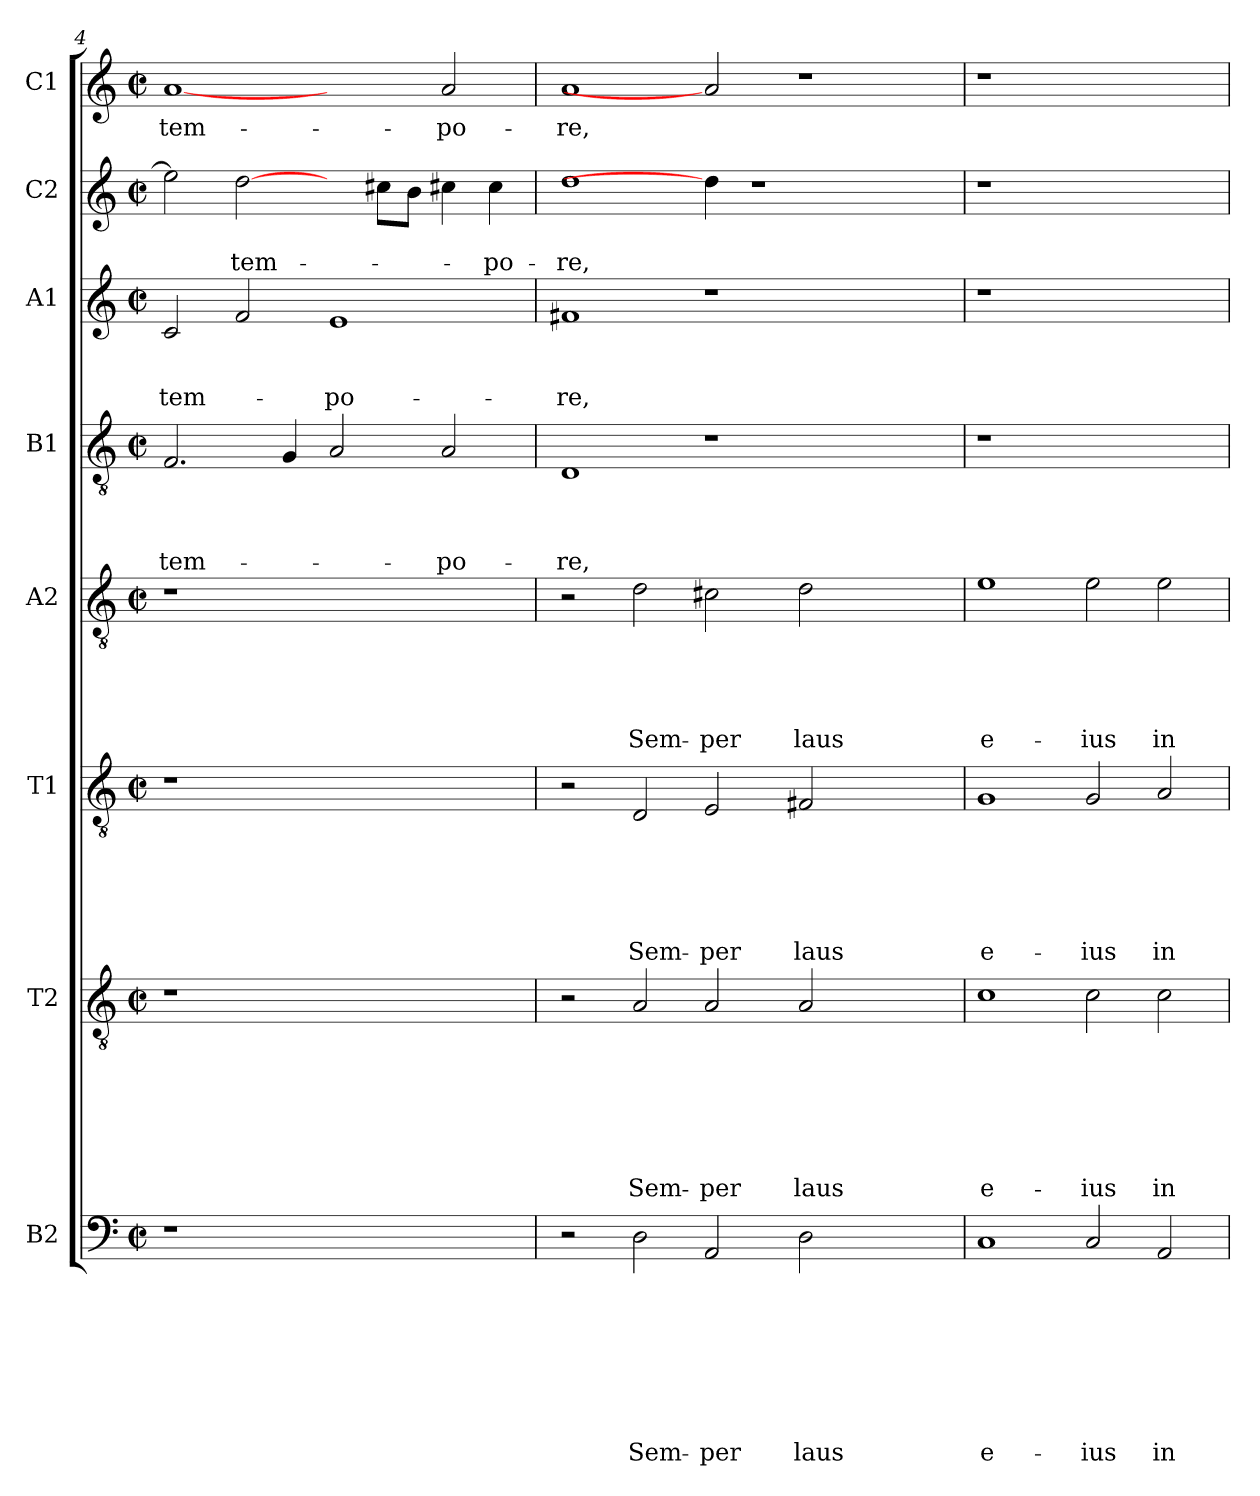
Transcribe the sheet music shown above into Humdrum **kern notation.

**kern	**text	**text	**text	**text	**text	**text	**text	**text	**kern	**text	**text	**text	**text	**text	**text	**text	**kern	**text	**text	**text	**text	**text	**text	**kern	**text	**text	**text	**text	**text	**kern	**text	**text	**text	**text	**kern	**text	**text	**text	**kern	**text	**text	**kern	**text
*part8	*part8	*part8	*part8	*part8	*part8	*part8	*part8	*part8	*part7	*part7	*part7	*part7	*part7	*part7	*part7	*part7	*part6	*part6	*part6	*part6	*part6	*part6	*part6	*part5	*part5	*part5	*part5	*part5	*part5	*part4	*part4	*part4	*part4	*part4	*part3	*part3	*part3	*part3	*part2	*part2	*part2	*part1	*part1
*staff8	*staff8	*staff8	*staff8	*staff8	*staff8	*staff8	*staff8	*staff8	*staff7	*staff7	*staff7	*staff7	*staff7	*staff7	*staff7	*staff7	*staff6	*staff6	*staff6	*staff6	*staff6	*staff6	*staff6	*staff5	*staff5	*staff5	*staff5	*staff5	*staff5	*staff4	*staff4	*staff4	*staff4	*staff4	*staff3	*staff3	*staff3	*staff3	*staff2	*staff2	*staff2	*staff1	*staff1
*I"B2	*	*	*	*	*	*	*	*	*I"T2	*	*	*	*	*	*	*	*I"T1	*	*	*	*	*	*	*I"A2	*	*	*	*	*	*I"B1	*	*	*	*	*I"A1	*	*	*	*I"C2	*	*	*I"C1	*
*clefF4	*	*	*	*	*	*	*	*	*clefGv2	*	*	*	*	*	*	*	*clefGv2	*	*	*	*	*	*	*clefGv2	*	*	*	*	*	*clefGv2	*	*	*	*	*clefG2	*	*	*	*clefG2	*	*	*clefG2	*
*k[]	*	*	*	*	*	*	*	*	*k[]	*	*	*	*	*	*	*	*k[]	*	*	*	*	*	*	*k[]	*	*	*	*	*	*k[]	*	*	*	*	*k[]	*	*	*	*k[]	*	*	*k[]	*
*C:	*	*	*	*	*	*	*	*	*C:	*	*	*	*	*	*	*	*C:	*	*	*	*	*	*	*C:	*	*	*	*	*	*C:	*	*	*	*	*C:	*	*	*	*C:	*	*	*C:	*
*M2/2	*	*	*	*	*	*	*	*	*M2/2	*	*	*	*	*	*	*	*M2/2	*	*	*	*	*	*	*M2/2	*	*	*	*	*	*M2/2	*	*	*	*	*M2/2	*	*	*	*M2/2	*	*	*M2/2	*
*met(c|)	*	*	*	*	*	*	*	*	*met(c|)	*	*	*	*	*	*	*	*met(c|)	*	*	*	*	*	*	*met(c|)	*	*	*	*	*	*met(c|)	*	*	*	*	*met(c|)	*	*	*	*met(c|)	*	*	*met(c|)	*
=4	=4	=4	=4	=4	=4	=4	=4	=4	=4	=4	=4	=4	=4	=4	=4	=4	=4	=4	=4	=4	=4	=4	=4	=4	=4	=4	=4	=4	=4	=4	=4	=4	=4	=4	=4	=4	=4	=4	=4	=4	=4	=4	=4
!	!	!	!	!	!	!	!	!	!	!	!	!	!	!	!	!	!	!	!	!	!	!	!	!	!	!	!	!	!	!	!	!	!	!LO:LY:b	!	!	!	!LO:LY:b	!	!	!	!	!LO:LY:b
1r	.	.	.	.	.	.	.	.	1r	.	.	.	.	.	.	.	1r	.	.	.	.	.	.	1r	.	.	.	.	.	2.F/	.	.	.	tem-	2c/	.	.	tem-	2ee\]	.	.	[1a	tem-
!	!	!	!	!	!	!	!	!	!	!	!	!	!	!	!	!	!	!	!	!	!	!	!	!	!	!	!	!	!	!	!	!	!	!	!	!	!	!	!	!	!LO:LY:b	!	!
.	.	.	.	.	.	.	.	.	.	.	.	.	.	.	.	.	.	.	.	.	.	.	.	.	.	.	.	.	.	.	.	.	.	.	2f/	.	.	.	[2dd\	.	tem-	.	.
.	.	.	.	.	.	.	.	.	.	.	.	.	.	.	.	.	.	.	.	.	.	.	.	.	.	.	.	.	.	4G/	.	.	.	.	.	.	.	.	.	.	.	.	.
!	!	!	!	!	!	!	!	!	!	!	!	!	!	!	!	!	!	!	!	!	!	!	!	!	!	!	!	!	!	!	!	!	!	!	!	!	!	!LO:LY:b	!	!	!	!	!
1ryy	.	.	.	.	.	.	.	.	1ryy	.	.	.	.	.	.	.	1ryy	.	.	.	.	.	.	1ryy	.	.	.	.	.	2A/	.	.	.	.	1e	.	.	-po-	4ryy	.	.	2ryy	.
.	.	.	.	.	.	.	.	.	.	.	.	.	.	.	.	.	.	.	.	.	.	.	.	.	.	.	.	.	.	.	.	.	.	.	.	.	.	.	8cc#\L	.	.	.	.
.	.	.	.	.	.	.	.	.	.	.	.	.	.	.	.	.	.	.	.	.	.	.	.	.	.	.	.	.	.	.	.	.	.	.	.	.	.	.	8b\J	.	.	.	.
!	!	!	!	!	!	!	!	!	!	!	!	!	!	!	!	!	!	!	!	!	!	!	!	!	!	!	!	!	!	!	!	!	!	!LO:LY:b	!	!	!	!	!	!	!	!	!LO:LY:b
.	.	.	.	.	.	.	.	.	.	.	.	.	.	.	.	.	.	.	.	.	.	.	.	.	.	.	.	.	.	2A/	.	.	.	-po-	.	.	.	.	4cc#X\	.	.	2a/	-po-
!	!	!	!	!	!	!	!	!	!	!	!	!	!	!	!	!	!	!	!	!	!	!	!	!	!	!	!	!	!	!	!	!	!	!	!	!	!	!	!	!	!LO:LY:b	!	!
.	.	.	.	.	.	.	.	.	.	.	.	.	.	.	.	.	.	.	.	.	.	.	.	.	.	.	.	.	.	.	.	.	.	.	.	.	.	.	4cc#\	.	-po-	.	.
=5	=5	=5	=5	=5	=5	=5	=5	=5	=5	=5	=5	=5	=5	=5	=5	=5	=5	=5	=5	=5	=5	=5	=5	=5	=5	=5	=5	=5	=5	=5	=5	=5	=5	=5	=5	=5	=5	=5	=5	=5	=5	=5	=5
!	!	!	!	!	!	!	!	!	!	!	!	!	!	!	!	!	!	!	!	!	!	!	!	!	!	!	!	!	!	!	!	!	!	!LO:LY:b	!	!	!	!LO:LY:b	!	!	!LO:LY:b	!	!LO:LY:b
2r	.	.	.	.	.	.	.	.	2r	.	.	.	.	.	.	.	2r	.	.	.	.	.	.	2r	.	.	.	.	.	1D	.	.	.	-re,	1f#X	.	.	-re,	1dd	.	-re,	1a	-re,
!	!	!	!	!	!	!	!	!LO:LY:b	!	!	!	!	!	!	!	!LO:LY:b	!	!	!	!	!	!	!LO:LY:b	!	!	!	!	!	!LO:LY:b	!	!	!	!	!	!	!	!	!	!	!	!	!	!
2D\	.	.	.	.	.	.	.	Sem-	2A/	.	.	.	.	.	.	Sem-	2D/	.	.	.	.	.	Sem-	2d\	.	.	.	.	Sem-	.	.	.	.	.	.	.	.	.	.	.	.	.	.
!	!	!	!	!	!	!	!	!LO:LY:b	!	!	!	!	!	!	!	!LO:LY:b	!	!	!	!	!	!	!LO:LY:b	!	!	!	!	!	!LO:LY:b	!	!	!	!	!	!	!	!	!	!	!	!	!	!
2AA/	.	.	.	.	.	.	.	-per	2A/	.	.	.	.	.	.	-per	2E/	.	.	.	.	.	-per	2c#X\	.	.	.	.	-per	1r	.	.	.	.	1r	.	.	.	4dd\]	.	.	2a]	.
.	.	.	.	.	.	.	.	.	.	.	.	.	.	.	.	.	.	.	.	.	.	.	.	.	.	.	.	.	.	.	.	.	.	.	.	.	.	.	1r	.	.	.	.
!	!	!	!	!	!	!	!	!LO:LY:b	!	!	!	!	!	!	!	!LO:LY:b	!	!	!	!	!	!	!LO:LY:b	!	!	!	!	!	!LO:LY:b	!	!	!	!	!	!	!	!	!	!	!	!	!	!
2D\	.	.	.	.	.	.	.	laus	2A/	.	.	.	.	.	.	laus	2F#X/	.	.	.	.	.	laus	2d\	.	.	.	.	laus	.	.	.	.	.	.	.	.	.	.	.	.	1r	.
2ryy	.	.	.	.	.	.	.	.	2ryy	.	.	.	.	.	.	.	2ryy	.	.	.	.	.	.	2ryy	.	.	.	.	.	2ryy	.	.	.	.	2ryy	.	.	.	.	.	.	.	.
.	.	.	.	.	.	.	.	.	.	.	.	.	.	.	.	.	.	.	.	.	.	.	.	.	.	.	.	.	.	.	.	.	.	.	.	.	.	.	4ryy	.	.	.	.
!!LO:LB:g=z
=6	=6	=6	=6	=6	=6	=6	=6	=6	=6	=6	=6	=6	=6	=6	=6	=6	=6	=6	=6	=6	=6	=6	=6	=6	=6	=6	=6	=6	=6	=6	=6	=6	=6	=6	=6	=6	=6	=6	=6	=6	=6	=6	=6
!	!	!	!	!	!	!	!	!LO:LY:b	!	!	!	!	!	!	!	!LO:LY:b	!	!	!	!	!	!	!LO:LY:b	!	!	!	!	!	!LO:LY:b	!	!	!	!	!	!	!	!	!	!	!	!	!	!
1C	.	.	.	.	.	.	.	e-	1c	.	.	.	.	.	.	e-	1G	.	.	.	.	.	e-	1e	.	.	.	.	e-	1r	.	.	.	.	1r	.	.	.	1r	.	.	1r	.
!	!	!	!	!	!	!	!	!LO:LY:b	!	!	!	!	!	!	!	!LO:LY:b	!	!	!	!	!	!	!LO:LY:b	!	!	!	!	!	!LO:LY:b	!	!	!	!	!	!	!	!	!	!	!	!	!	!
2C/	.	.	.	.	.	.	.	-ius	2c\	.	.	.	.	.	.	-ius	2G/	.	.	.	.	.	-ius	2e\	.	.	.	.	-ius	1ryy	.	.	.	.	1ryy	.	.	.	1ryy	.	.	1ryy	.
!	!	!	!	!	!	!	!	!LO:LY:b	!	!	!	!	!	!	!	!LO:LY:b	!	!	!	!	!	!	!LO:LY:b	!	!	!	!	!	!LO:LY:b	!	!	!	!	!	!	!	!	!	!	!	!	!	!
2AA/	.	.	.	.	.	.	.	in	2c\	.	.	.	.	.	.	in	2A/	.	.	.	.	.	in	2e\	.	.	.	.	in	.	.	.	.	.	.	.	.	.	.	.	.	.	.
=	=	=	=	=	=	=	=	=	=	=	=	=	=	=	=	=	=	=	=	=	=	=	=	=	=	=	=	=	=	=	=	=	=	=	=	=	=	=	=	=	=	=	=
*-	*-	*-	*-	*-	*-	*-	*-	*-	*-	*-	*-	*-	*-	*-	*-	*-	*-	*-	*-	*-	*-	*-	*-	*-	*-	*-	*-	*-	*-	*-	*-	*-	*-	*-	*-	*-	*-	*-	*-	*-	*-	*-	*-
